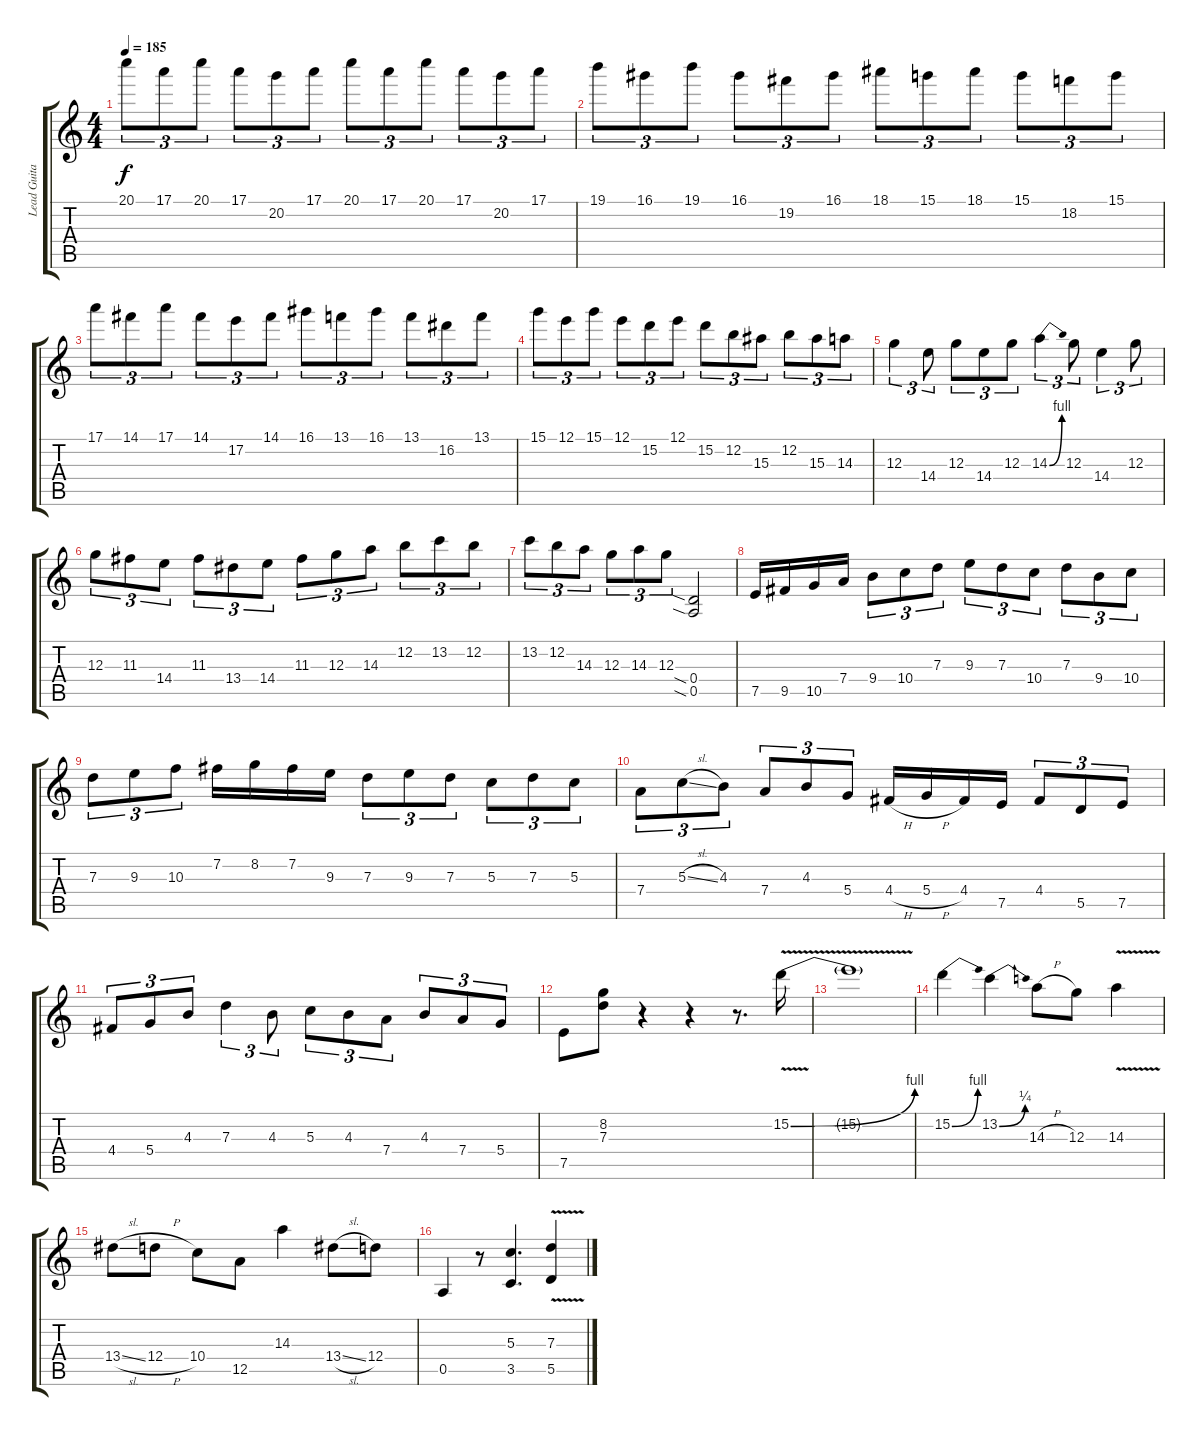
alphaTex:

\track ("Lead Guitar" "Lead Guita") {instrument overdrivenguitar}
\staff {score tabs}
\tuning (E4 B3 G3 D3 A2 E2) {hide}
\ts (4 4)
\tempo 185
\clef g2
\ks c
20.1.8{tu (3 2) dy f} 17.1.8{tu (3 2)} 20.1.8{tu (3 2)} 17.1.8{tu (3 2)} 20.2.8{tu (3 2)} 17.1.8{tu (3 2)} 20.1.8{tu (3 2)} 17.1.8{tu (3 2)} 20.1.8{tu (3 2)} 17.1.8{tu (3 2)} 20.2.8{tu (3 2)} 17.1.8{tu (3 2)} |
19.1.8{tu (3 2)} 16.1.8{tu (3 2)} 19.1.8{tu (3 2)} 16.1.8{tu (3 2)} 19.2.8{tu (3 2)} 16.1.8{tu (3 2)} 18.1.8{tu (3 2)} 15.1.8{tu (3 2)} 18.1.8{tu (3 2)} 15.1.8{tu (3 2)} 18.2.8{tu (3 2)} 15.1.8{tu (3 2)} |
17.1.8{tu (3 2)} 14.1.8{tu (3 2)} 17.1.8{tu (3 2)} 14.1.8{tu (3 2)} 17.2.8{tu (3 2)} 14.1.8{tu (3 2)} 16.1.8{tu (3 2)} 13.1.8{tu (3 2)} 16.1.8{tu (3 2)} 13.1.8{tu (3 2)} 16.2.8{tu (3 2)} 13.1.8{tu (3 2)} |
15.1.8{tu (3 2)} 12.1.8{tu (3 2)} 15.1.8{tu (3 2)} 12.1.8{tu (3 2)} 15.2.8{tu (3 2)} 12.1.8{tu (3 2)} 15.2.8{tu (3 2)} 12.2.8{tu (3 2)} 15.3.8{tu (3 2)} 12.2.8{tu (3 2)} 15.3.8{tu (3 2)} 14.3.8{tu (3 2)} |
12.3.4{tu (3 2)} 14.4.8{tu (3 2)} 12.3.8{tu (3 2)} 14.4.8{tu (3 2)} 12.3.8{tu (3 2)} 14.3{be (bend 0 0 60 4)}.4{tu (3 2)} 12.3.8{tu (3 2)} 14.4.4{tu (3 2)} 12.3.8{tu (3 2)} |
12.3.8{tu (3 2)} 11.3.8{tu (3 2)} 14.4.8{tu (3 2)} 11.3.8{tu (3 2)} 13.4.8{tu (3 2)} 14.4.8{tu (3 2)} 11.3.8{tu (3 2)} 12.3.8{tu (3 2)} 14.3.8{tu (3 2)} 12.2.8{tu (3 2)} 13.2.8{tu (3 2)} 12.2.8{tu (3 2)} |
13.2.8{tu (3 2)} 12.2.8{tu (3 2)} 14.3.8{tu (3 2)} 12.3.8{tu (3 2)} 14.3.8{tu (3 2)} 12.3.8{tu (3 2)} (0.4{sia} 0.5{sia}).2 |
7.5.16 9.5.16 10.5.16 7.4.16 9.4.8{tu (3 2)} 10.4.8{tu (3 2)} 7.3.8{tu (3 2)} 9.3.8{tu (3 2)} 7.3.8{tu (3 2)} 10.4.8{tu (3 2)} 7.3.8{tu (3 2)} 9.4.8{tu (3 2)} 10.4.8{tu (3 2)} |
7.3.8{tu (3 2)} 9.3.8{tu (3 2)} 10.3.8{tu (3 2)} 7.2.16 8.2.16 7.2.16 9.3.16 7.3.8{tu (3 2)} 9.3.8{tu (3 2)} 7.3.8{tu (3 2)} 5.3.8{tu (3 2)} 7.3.8{tu (3 2)} 5.3.8{tu (3 2)} |
7.4.8{tu (3 2)} 5.3{sl}.8{tu (3 2)} 4.3.8{tu (3 2)} 7.4.8{tu (3 2)} 4.3.8{tu (3 2)} 5.4.8{tu (3 2)} 4.4{h}.16 5.4{h}.16 4.4.16 7.5.16 4.4.8{tu (3 2)} 5.5.8{tu (3 2)} 7.5.8{tu (3 2)} |
4.4.8{tu (3 2)} 5.4.8{tu (3 2)} 4.3.8{tu (3 2)} 7.3.4{tu (3 2)} 4.3.8{tu (3 2)} 5.3.8{tu (3 2)} 4.3.8{tu (3 2)} 7.4.8{tu (3 2)} 4.3.8{tu (3 2)} 7.4.8{tu (3 2)} 5.4.8{tu (3 2)} |
7.5.8 (8.2 7.3).8 r.4 r.4 r.8{d} 15.2{be (bend 0 0 60 4) v}.16 |
15.2{t}.1 |
15.2{be (bend 0 0 60 4)}.4 13.2{be (bend 0 0 60 1)}.4 14.3{h}.8 12.3.8 14.3{v}.4 |
13.4{sl}.8 12.4{h}.8 10.4.8 12.5.8 14.3.4 13.4{sl}.8 12.4.8 |
0.5.4 r.8 (5.3 3.5).4{d} (7.3{v} 5.5).4
